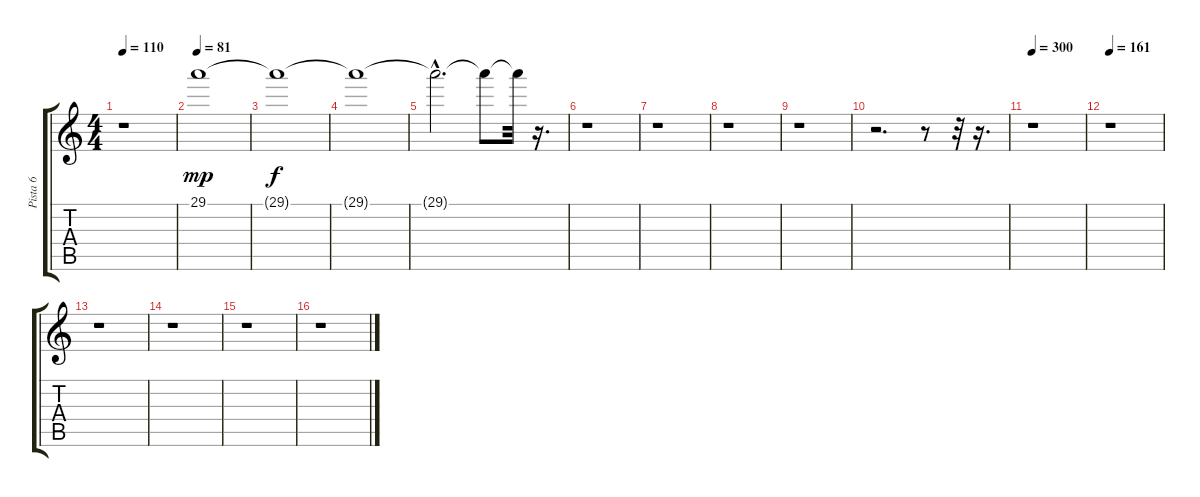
\track ("Pista 6" "Pista 6") {instrument stringensemble1}
\staff {score tabs}
\tuning (E4 B3 G3 D3 A2 E2) {hide}
\ts (4 4)
\tempo 110
\clef g2
\ks c
r.1{dy f} |
\tempo 81
29.1.1{dy mp instrument seashore} |
29.1{t}.1{dy f} |
29.1{t}.1 |
29.1{hac t}.2{d} 29.1{t}.8 29.1{t}.32 r.16{d} |
r.1 |
r.1 |
r.1 |
r.1 |
r.2{d} r.8 r.32 r.16{d} |
\tempo 300
r.1 |
\tempo 161
r.1 |
r.1 |
r.1 |
r.1 |
r.1
